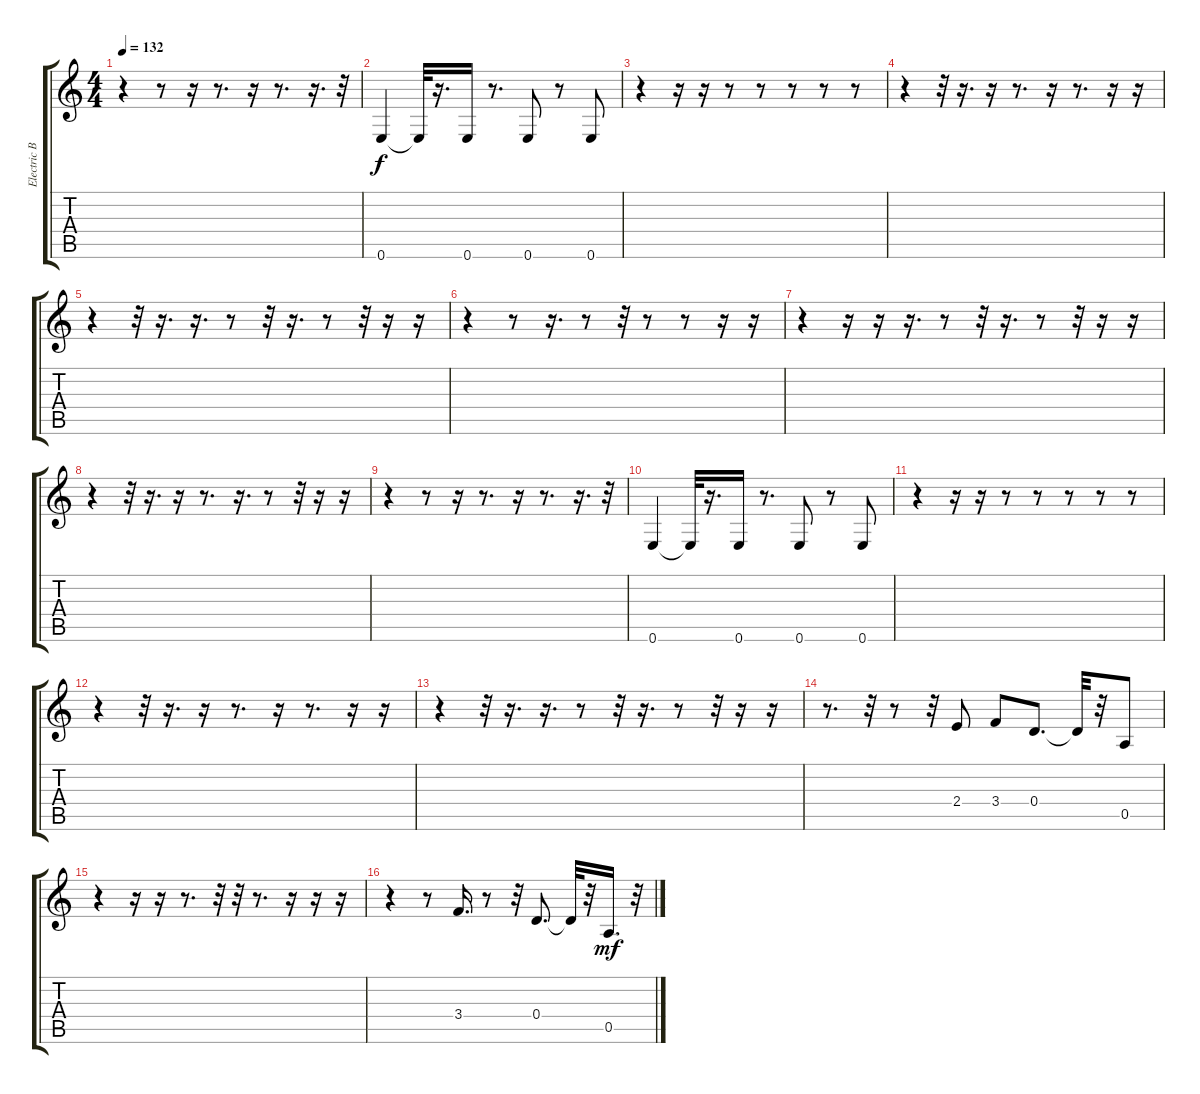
\track ("Electric Bass(Finger)" "Electric B") {instrument electricbassfinger}
\staff {score tabs}
\tuning (E4 B3 G3 D3 A2 E2) {hide}
\ts (4 4)
\tempo 132
\clef g2
\ks c
r.4{dy ff} r.8 r.16 r.8{d} r.16 r.8{d} r.16{d} r.32 |
0.6.4{dy f} 0.6{t}.32 r.16{d} 0.6.16 r.8{d} 0.6.8 r.8 0.6.8 |
r.4 r.16 r.16 r.8 r.8 r.8 r.8 r.8 |
r.4 r.32 r.16{d} r.16 r.8{d} r.16 r.8{d} r.16 r.16 |
r.4 r.32 r.16{d} r.16{d} r.8 r.32 r.16{d} r.8 r.32 r.16 r.16 |
r.4 r.8 r.16{d} r.8 r.32 r.8 r.8 r.16 r.16 |
r.4 r.16 r.16 r.16{d} r.8 r.32 r.16{d} r.8 r.32 r.16 r.16 |
r.4 r.32 r.16{d} r.16 r.8{d} r.16{d} r.8 r.32 r.16 r.16 |
r.4 r.8 r.16 r.8{d} r.16 r.8{d} r.16{d} r.32 |
0.6.4 0.6{t}.32 r.16{d} 0.6.16 r.8{d} 0.6.8 r.8 0.6.8 |
r.4 r.16 r.16 r.8 r.8 r.8 r.8 r.8 |
r.4 r.32 r.16{d} r.16 r.8{d} r.16 r.8{d} r.16 r.16 |
r.4 r.32 r.16{d} r.16{d} r.8 r.32 r.16{d} r.8 r.32 r.16 r.16 |
r.8{d} r.32 r.8 r.32 2.4.8 3.4.8 0.4.8{d} 0.4{t}.32 r.32 0.5.8 |
r.4 r.16 r.16 r.8{d} r.32 r.32 r.8{d} r.16 r.16 r.16 |
r.4 r.8 3.4.16{d} r.8 r.32 0.4.8{d} 0.4{t}.32 r.32 0.5.16{d dy mf} r.32
